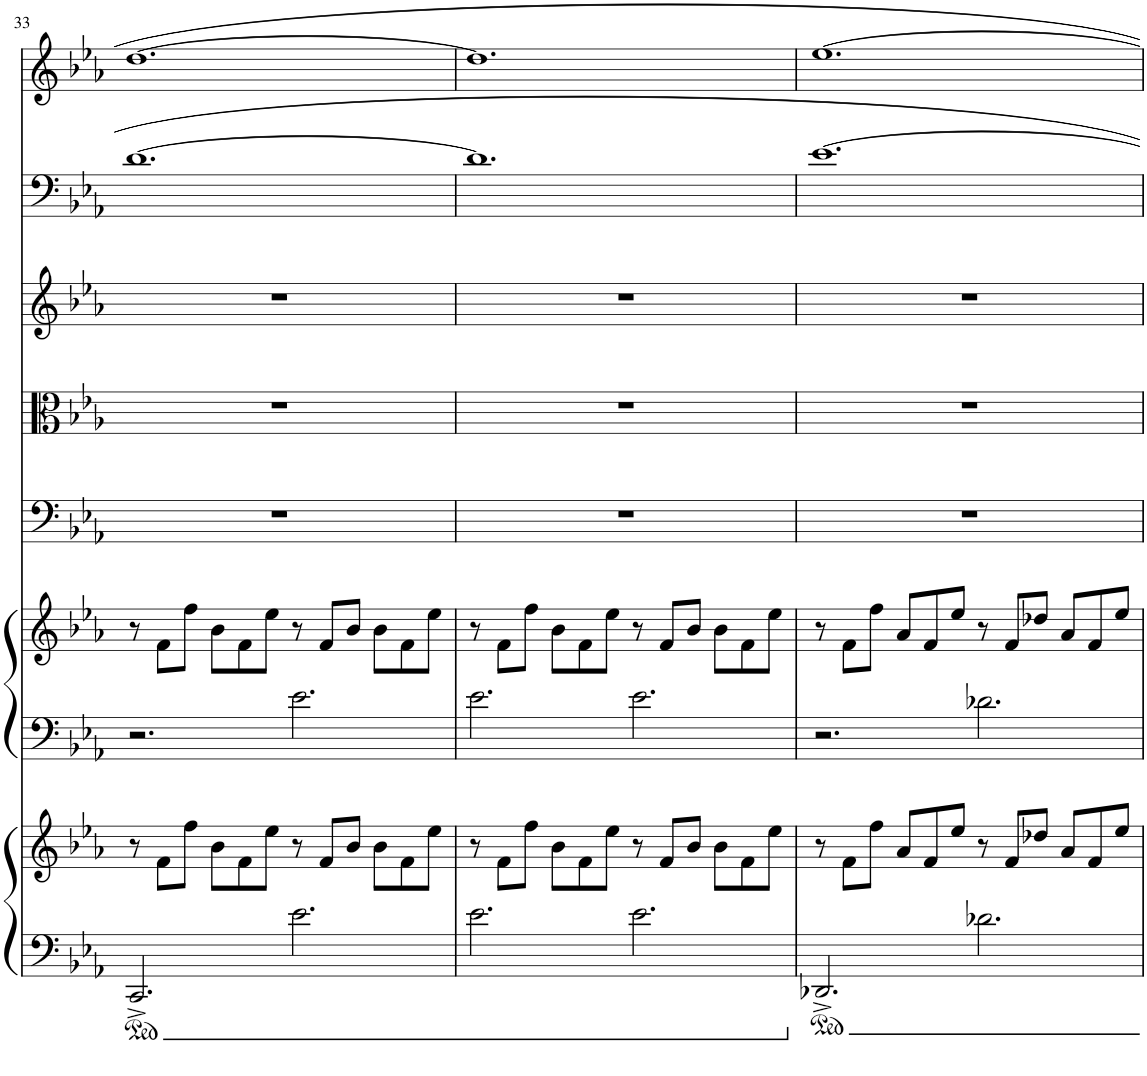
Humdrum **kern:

**kern	**kern	**kern	**kern	**kern	**kern	**kern	**kern	**kern
*part7	*part7	*part6	*part6	*part5	*part4	*part3	*part2	*part1
*staff9	*staff8	*staff7	*staff6	*staff5	*staff4	*staff3	*staff2	*staff1
*I"Piano	*	*I"Harp	*	*I"Violoncello	*I"Viola	*I"Women	*I"Bassoon	*I"Oboe
*I'Pno	*	*I'Hp	*	*I'Vc	*I'Vla	*	*I'Bsn	*I'Ob
!!LO:PB:g=z
*clefF4	*clefG2	*clefF4	*clefG2	*clefF4	*clefC3	*clefG2	*clefF4	*clefG2
*k[b-e-a-]	*k[b-e-a-]	*k[b-e-a-]	*k[b-e-a-]	*k[b-e-a-]	*k[b-e-a-]	*k[b-e-a-]	*k[b-e-a-]	*k[b-e-a-]
*M12/8	*M12/8	*M12/8	*M12/8	*M12/8	*M12/8	*M12/8	*M12/8	*M12/8
=33	=33	=33	=33	=33	=33	=33	=33	=33
2.CC^/	8r	2.r	8r	1.r	1.r	1.r	[1.d	[1.dd
.	8f\L	.	8f\L	.	.	.	.	.
.	8ff\J	.	8ff\J	.	.	.	.	.
.	8b-\L	.	8b-\L	.	.	.	.	.
.	8f\	.	8f\	.	.	.	.	.
.	8ee-\J	.	8ee-\J	.	.	.	.	.
2.e-\	8r	2.e-\	8r	.	.	.	.	.
.	8f/L	.	8f/L	.	.	.	.	.
.	8b-/J	.	8b-/J	.	.	.	.	.
.	8b-\L	.	8b-\L	.	.	.	.	.
.	8f\	.	8f\	.	.	.	.	.
.	8ee-\J	.	8ee-\J	.	.	.	.	.
=34	=34	=34	=34	=34	=34	=34	=34	=34
2.e-\	8r	2.e-\	8r	1.r	1.r	1.r	1.d]	1.dd]
.	8f\L	.	8f\L	.	.	.	.	.
.	8ff\J	.	8ff\J	.	.	.	.	.
.	8b-\L	.	8b-\L	.	.	.	.	.
.	8f\	.	8f\	.	.	.	.	.
.	8ee-\J	.	8ee-\J	.	.	.	.	.
2.e-\	8r	2.e-\	8r	.	.	.	.	.
.	8f/L	.	8f/L	.	.	.	.	.
.	8b-/J	.	8b-/J	.	.	.	.	.
.	8b-\L	.	8b-\L	.	.	.	.	.
.	8f\	.	8f\	.	.	.	.	.
.	8ee-\J	.	8ee-\J	.	.	.	.	.
=35	=35	=35	=35	=35	=35	=35	=35	=35
2.DD-X^/	8r	2.r	8r	1.r	1.r	1.r	[1.e-	[1.ee-
.	8f\L	.	8f\L	.	.	.	.	.
.	8ff\J	.	8ff\J	.	.	.	.	.
.	8a-/L	.	8a-/L	.	.	.	.	.
.	8f/	.	8f/	.	.	.	.	.
.	8ee-/J	.	8ee-/J	.	.	.	.	.
2.d-X\	8r	2.d-X\	8r	.	.	.	.	.
.	8f/L	.	8f/L	.	.	.	.	.
.	8dd-X/J	.	8dd-X/J	.	.	.	.	.
.	8a-/L	.	8a-/L	.	.	.	.	.
.	8f/	.	8f/	.	.	.	.	.
.	8ee-/J	.	8ee-/J	.	.	.	.	.
=	=	=	=	=	=	=	=	=
*-	*-	*-	*-	*-	*-	*-	*-	*-
